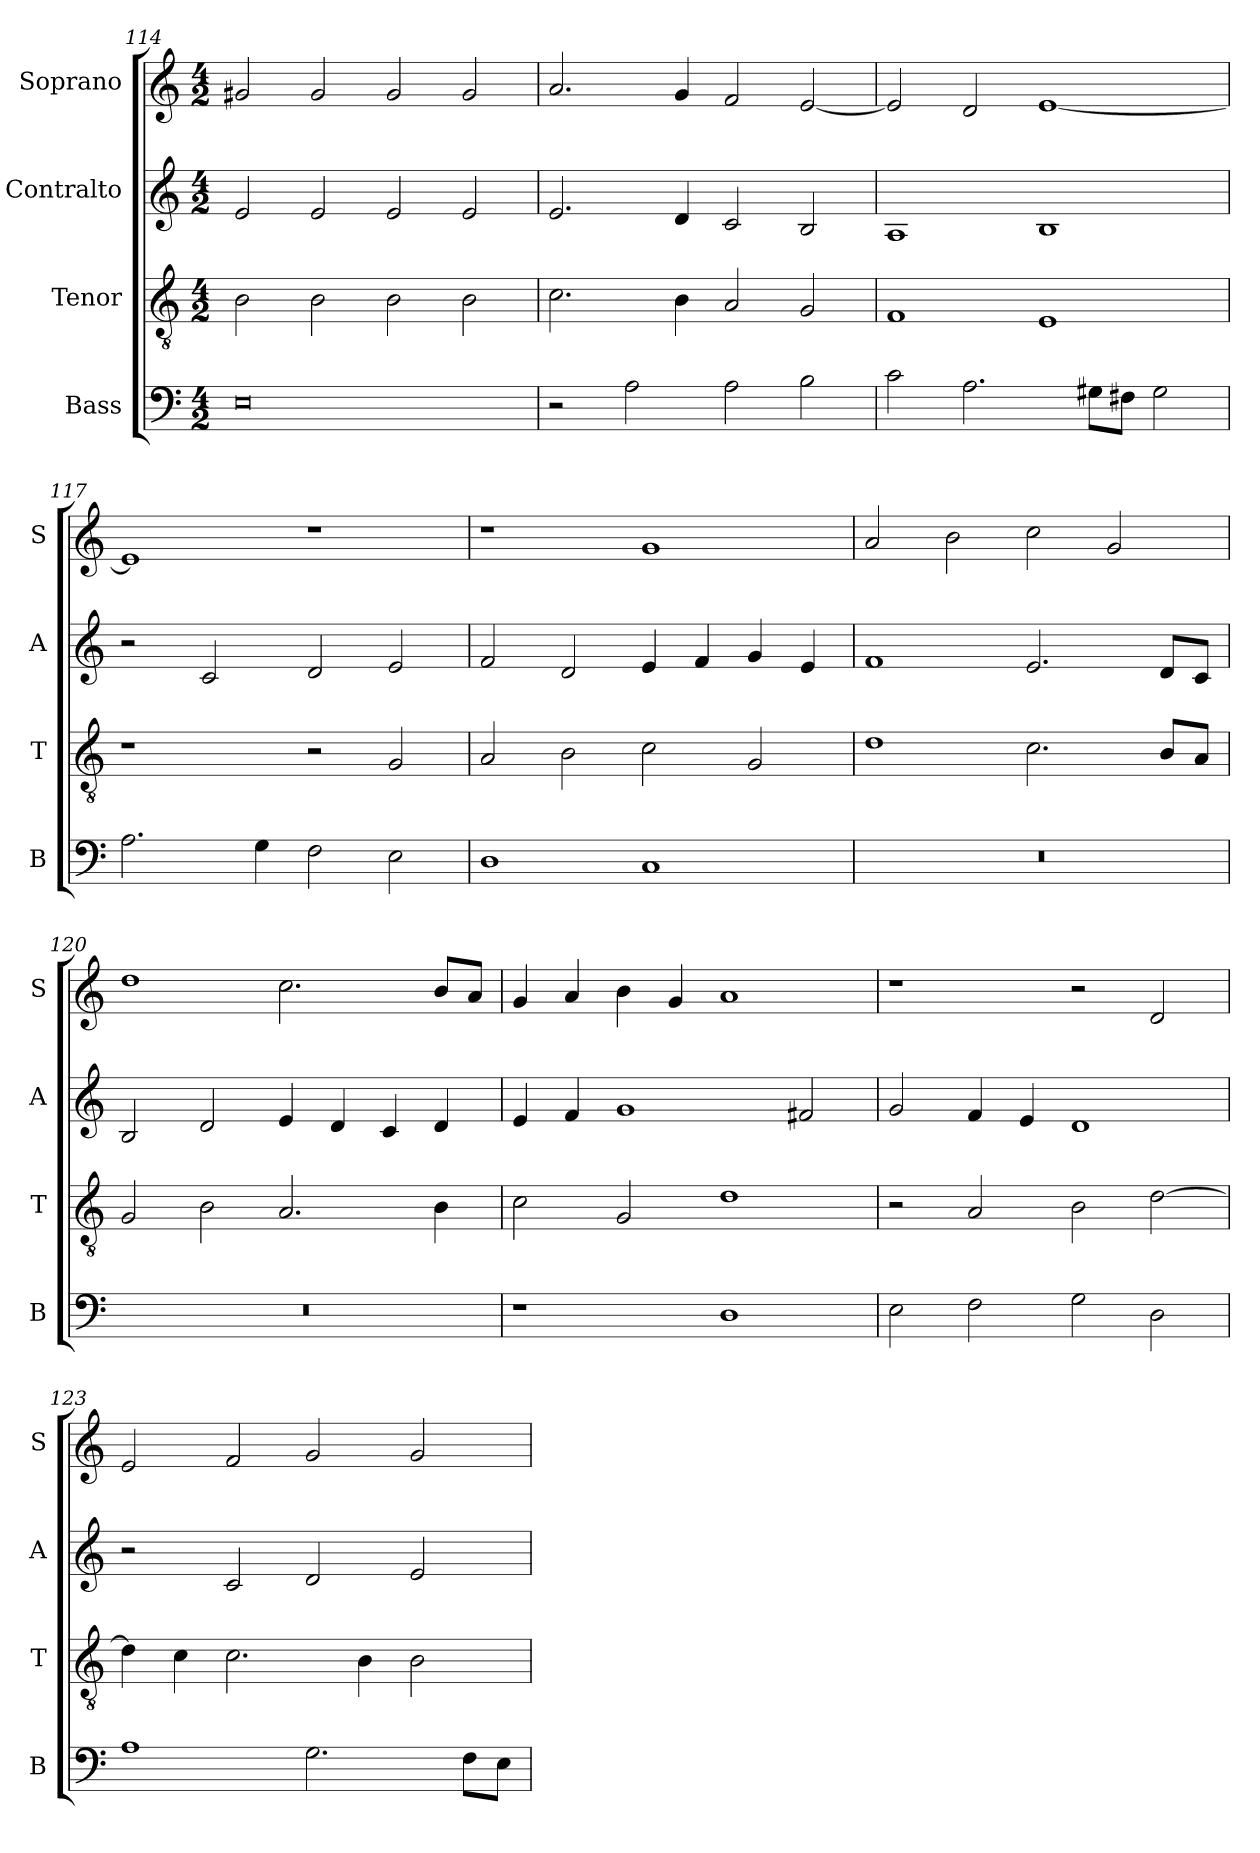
**kern	**kern	**kern	**kern
*part4	*part3	*part2	*part1
*staff4	*staff3	*staff2	*staff1
*I"Bass	*I"Tenor	*I"Contralto	*I"Soprano
*I'B	*I'T	*I'A	*I'S
*clefF4	*clefGv2	*clefG2	*clefG2
*k[]	*k[]	*k[]	*k[]
*A:aeo	*A:aeo	*A:aeo	*A:aeo
*M4/2	*M4/2	*M4/2	*M4/2
=114	=114	=114	=114
0E	2B	2e	2g#X
.	2B	2e	2g#
.	2B	2e	2g#
.	2B	2e	2g#
=115	=115	=115	=115
2r	2.c	2.e	2.a
2A	.	.	.
.	4B	4d	4g
2A	2A	2c	2f
2B	2G	2B	[2e
=116	=116	=116	=116
2c	1F	1A	2e]
2.A	.	.	2d
.	1E	1B	[1e
8G#X\L	.	.	.
8F#X\J	.	.	.
2G#	.	.	.
=117	=117	=117	=117
2.A	1r	2r	1e]
.	.	2c	.
4G	.	.	.
2F	2r	2d	1r
2E	2G	2e	.
=118	=118	=118	=118
1D	2A	2f	1r
.	2B	2d	.
1C	2c	4e	1g
.	.	4f	.
.	2G	4g	.
.	.	4e	.
=119	=119	=119	=119
0r	1d	1f	2a
.	.	.	2b
.	2.c	2.e	2cc
.	.	.	2g
.	8B/L	8d/L	.
.	8A/J	8c/J	.
=120	=120	=120	=120
0r	2G	2B	1dd
.	2B	2d	.
.	2.A	4e	2.cc
.	.	4d	.
.	.	4c	.
.	4B	4d	8b/L
.	.	.	8a/J
=121	=121	=121	=121
1r	2c	4e	4g
.	.	4f	4a
.	2G	1g	4b
.	.	.	4g
1D	1d	.	1a
.	.	2f#X	.
=122	=122	=122	=122
2E	2r	2g	1r
2F	2A	4f	.
.	.	4e	.
2G	2B	1d	2r
2D	[2d	.	2d
=123	=123	=123	=123
1A	4d]	2r	2e
.	4c	.	.
.	2.c	2c	2f
2.G	.	2d	2g
.	4B	.	.
.	2B	2e	2g
8F\L	.	.	.
8E\J	.	.	.
=	=	=	=
*-	*-	*-	*-
